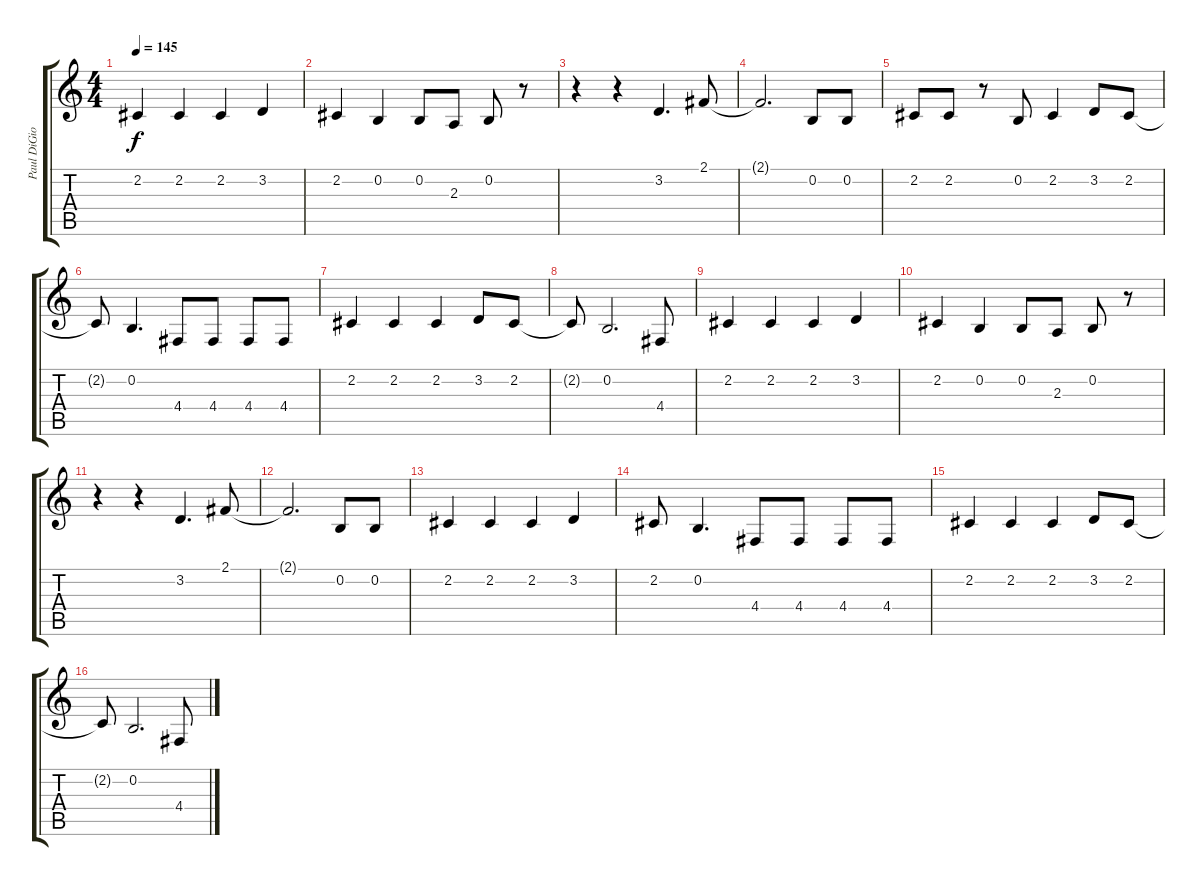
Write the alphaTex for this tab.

\track ("Paul DiGiovanni (Backup Vocals/Harmonies" "Paul DiGio") {instrument clarinet}
\staff {score tabs}
\tuning (E4 B3 G3 D3 A2 E2) {hide}
\ts (4 4)
\tempo 145
\clef g2
\ks c
2.2.4{dy f} 2.2.4 2.2.4 3.2.4 |
2.2.4 0.2.4 0.2.8 2.3.8 0.2.8 r.8 |
r.4 r.4 3.2.4{d} 2.1.8 |
2.1{t}.2{d} 0.2.8 0.2.8 |
2.2.8 2.2.8 r.8 0.2.8 2.2.4 3.2.8 2.2.8 |
2.2{t}.8 0.2.4{d} 4.4.8 4.4.8 4.4.8 4.4.8 |
2.2.4 2.2.4 2.2.4 3.2.8 2.2.8 |
2.2{t}.8 0.2.2{d} 4.4.8 |
2.2.4 2.2.4 2.2.4 3.2.4 |
2.2.4 0.2.4 0.2.8 2.3.8 0.2.8 r.8 |
r.4 r.4 3.2.4{d} 2.1.8 |
2.1{t}.2{d} 0.2.8 0.2.8 |
2.2.4 2.2.4 2.2.4 3.2.4 |
2.2.8 0.2.4{d} 4.4.8 4.4.8 4.4.8 4.4.8 |
2.2.4 2.2.4 2.2.4 3.2.8 2.2.8 |
2.2{t}.8 0.2.2{d} 4.4.8
